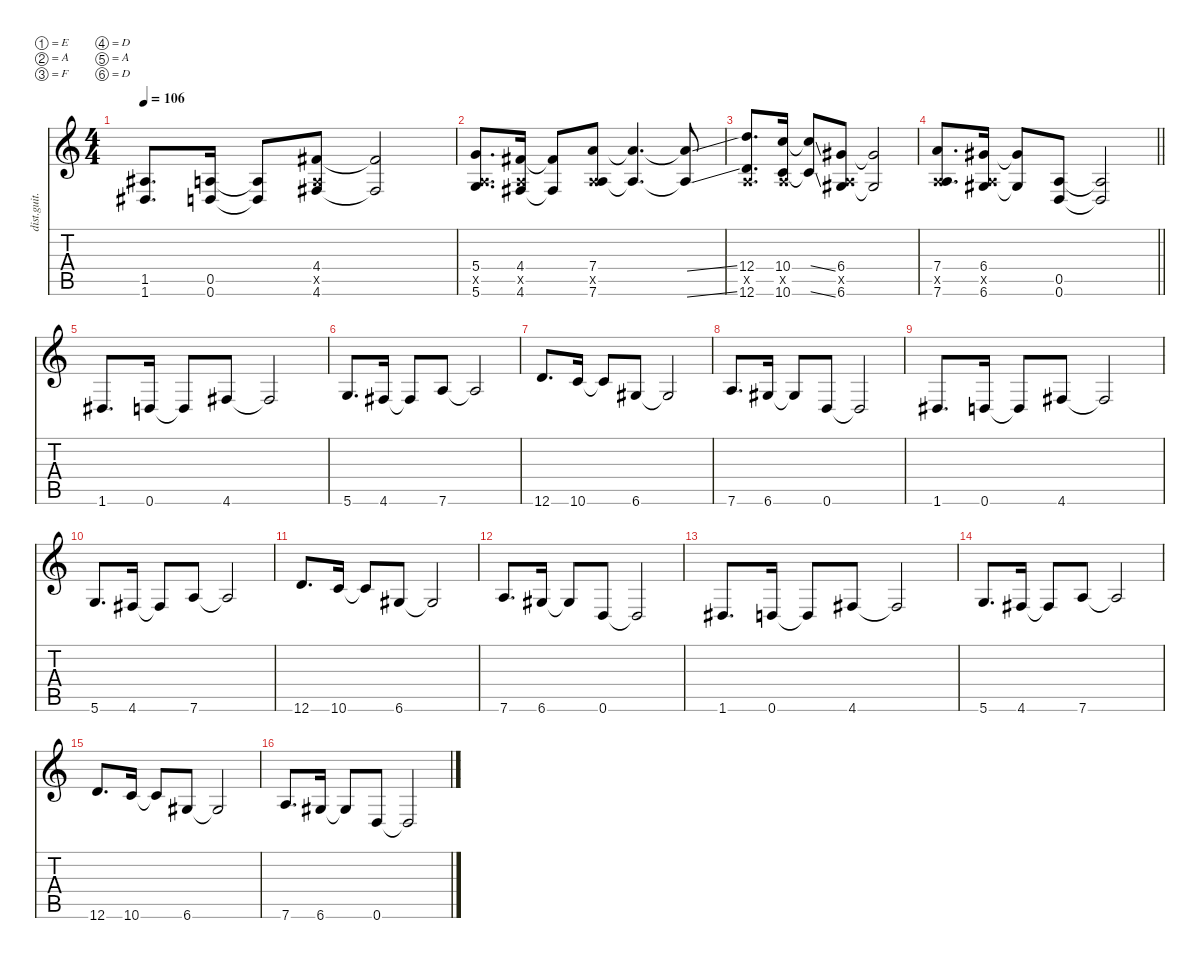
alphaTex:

\defaultSystemsLayout 4
\hideDynamics
\bracketExtendMode nobrackets
\otherSystemsTrackNameOrientation horizontal
\track ("Track 1" "dist.guit.") {instrument distortionguitar}
\staff {score tabs}
\tuning (E4 A3 F3 D3 A2 D2)
\ts (4 4)
\tempo 106
\clef g2
\ks c
(1.5{acc #} 1.6{acc #}).8{d dy f beam Up} (0.5 0.6).16{beam Up} (0.5{t} 0.6{t}).8{beam Up} (4.4{acc #} 0.5{x} 4.6{acc #}).8{beam Up} (4.4{t acc #} 4.6{t acc #}).2{beam Up} |
(5.4 0.5{x} 5.6).8{d beam Up} (4.4{acc #} 0.5{x} 4.6{acc #}).16{beam Up} (4.4{t acc #} 4.6{t acc #}).8{beam Up} (7.4 0.5{x} 7.6).8{beam Up} (7.4{t} 7.6{t}).4{d beam Up} (7.4{ss t} 7.6{ss t}).8{beam Up} |
(12.4 0.5{x} 12.6).8{d beam Up} (10.4 0.5{x} 10.6).16{beam Up} (10.4{ss t} 10.6{ss t}).8{beam Up} (6.4{acc #} 0.5{x} 6.6{acc #}).8{beam Up} (6.4{t acc #} 6.6{t acc #}).2{beam Up} |
\barLineRight lightlight
(7.4 0.5{x} 7.6).8{d beam Up} (6.4{acc #} 0.5{x} 6.6{acc #}).16{beam Up} (6.4{t acc #} 6.6{t acc #}).8{beam Up} (0.5 0.6).8{beam Up} (0.5{t} 0.6{t}).2{beam Up} |
\section ("" "")
1.6{acc #}.8{d beam Up} 0.6.16{beam Up} 0.6{t}.8{beam Up} 4.6{acc #}.8{beam Up} 4.6{t acc #}.2{beam Up} |
5.6.8{d beam Up} 4.6{acc #}.16{beam Up} 4.6{t acc #}.8{beam Up} 7.6.8{beam Up} 7.6{t}.2{beam Up} |
12.6.8{d beam Up} 10.6.16{beam Up} 10.6{t}.8{beam Up} 6.6{acc #}.8{beam Up} 6.6{t acc #}.2{beam Up} |
7.6.8{d beam Up} 6.6{acc #}.16{beam Up} 6.6{t acc #}.8{beam Up} 0.6.8{beam Up} 0.6{t}.2{beam Up} |
1.6{acc #}.8{d beam Up} 0.6.16{beam Up} 0.6{t}.8{beam Up} 4.6{acc #}.8{beam Up} 4.6{t acc #}.2{beam Up} |
5.6.8{d beam Up} 4.6{acc #}.16{beam Up} 4.6{t acc #}.8{beam Up} 7.6.8{beam Up} 7.6{t}.2{beam Up} |
12.6.8{d beam Up} 10.6.16{beam Up} 10.6{t}.8{beam Up} 6.6{acc #}.8{beam Up} 6.6{t acc #}.2{beam Up} |
7.6.8{d beam Up} 6.6{acc #}.16{beam Up} 6.6{t acc #}.8{beam Up} 0.6.8{beam Up} 0.6{t}.2{beam Up} |
1.6{acc #}.8{d beam Up} 0.6.16{beam Up} 0.6{t}.8{beam Up} 4.6{acc #}.8{beam Up} 4.6{t acc #}.2{beam Up} |
5.6.8{d beam Up} 4.6{acc #}.16{beam Up} 4.6{t acc #}.8{beam Up} 7.6.8{beam Up} 7.6{t}.2{beam Up} |
12.6.8{d beam Up} 10.6.16{beam Up} 10.6{t}.8{beam Up} 6.6{acc #}.8{beam Up} 6.6{t acc #}.2{beam Up} |
7.6.8{d beam Up} 6.6{acc #}.16{beam Up} 6.6{t acc #}.8{beam Up} 0.6.8{beam Up} 0.6{t}.2{beam Up}
